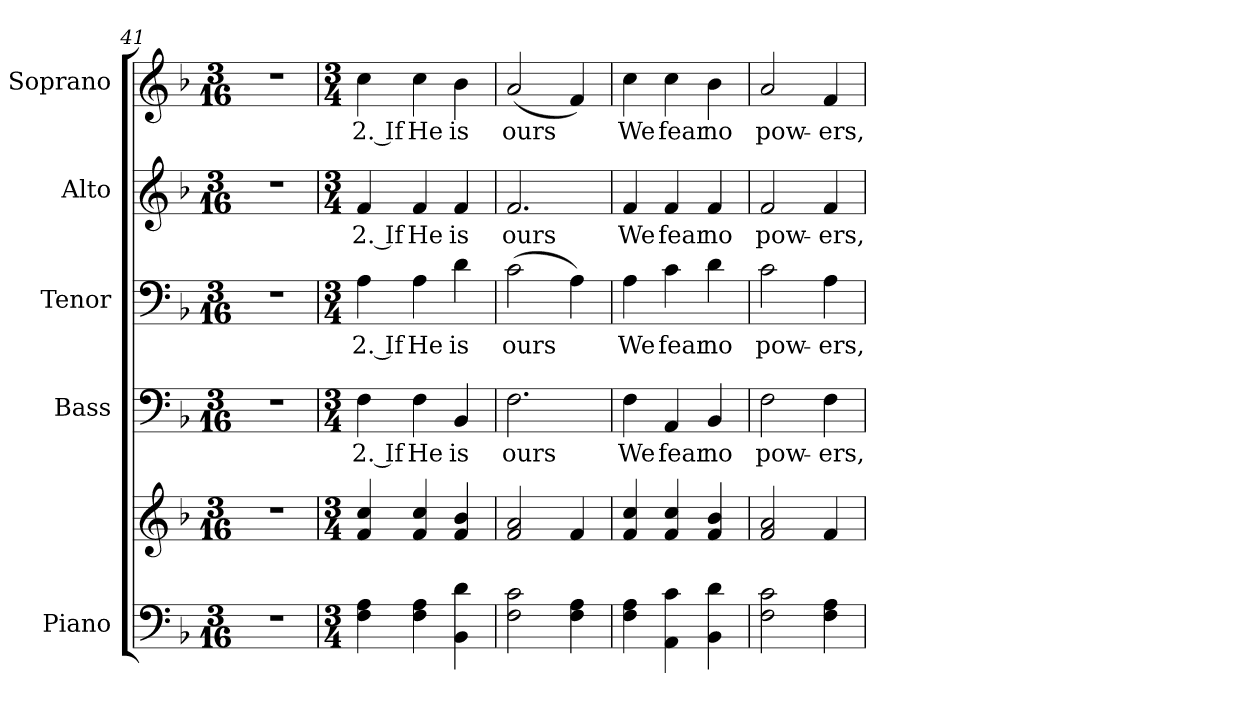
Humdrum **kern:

**kern	**kern	**kern	**text	**kern	**text	**kern	**text	**kern	**text
*part5	*part5	*part4	*part4	*part3	*part3	*part2	*part2	*part1	*part1
*staff6	*staff5	*staff4	*staff4	*staff3	*staff3	*staff2	*staff2	*staff1	*staff1
*I"Piano	*	*I"Bass	*	*I"Tenor	*	*I"Alto	*	*I"Soprano	*
*I'Pno.	*	*I'B.	*	*I'T.	*	*I'A.	*	*I'S.	*
!!LO:PB:g=z
*clefF4	*clefG2	*clefF4	*	*clefF4	*	*clefG2	*	*clefG2	*
*k[b-]	*k[b-]	*k[b-]	*	*k[b-]	*	*k[b-]	*	*k[b-]	*
*F:	*F:	*F:	*	*F:	*	*F:	*	*F:	*
*M3/16	*M3/16	*M3/16	*	*M3/16	*	*M3/16	*	*M3/16	*
=41	=41	=41	=41	=41	=41	=41	=41	=41	=41
!LO:N:vis=1	!LO:N:vis=1	!LO:N:vis=1	!	!LO:N:vis=1	!	!LO:N:vis=1	!	!LO:N:vis=1	!
8.r	8.r	8.r	.	8.r	.	8.r	.	8.r	.
=42	=42	=42	=42	=42	=42	=42	=42	=42	=42
*M3/4	*M3/4	*M3/4	*	*M3/4	*	*M3/4	*	*M3/4	*
!	!	!	!LO:LY:b:color=#000000	!	!	!	!	!	!
!	!	!	!	!	!LO:LY:b:color=#000000	!	!	!	!
!	!	!	!	!	!	!	!LO:LY:b:color=#000000	!	!
!	!	!	!	!	!	!	!	!	!LO:LY:b:color=#000000
4Fi\ 4Ai	4fi/ 4cci	4Fi\	2. If	4Ai\	2. If	4fi/	2. If	4cci\	2. If
!	!	!	!LO:LY:b:color=#000000	!	!	!	!	!	!
!	!	!	!	!	!LO:LY:b:color=#000000	!	!	!	!
!	!	!	!	!	!	!	!LO:LY:b:color=#000000	!	!
!	!	!	!	!	!	!	!	!	!LO:LY:b:color=#000000
4Fi\ 4Ai	4fi/ 4cci	4Fi\	He	4Ai\	He	4fi/	He	4cci\	He
!	!	!	!LO:LY:b:color=#000000	!	!	!	!	!	!
!	!	!	!	!	!LO:LY:b:color=#000000	!	!	!	!
!	!	!	!	!	!	!	!LO:LY:b:color=#000000	!	!
!	!	!	!	!	!	!	!	!	!LO:LY:b:color=#000000
4BB-i\ 4di	4fi/ 4b-i	4BB-i/	is	4di\	is	4fi/	is	4b-i\	is
=43	=43	=43	=43	=43	=43	=43	=43	=43	=43
!	!	!	!LO:LY:b:color=#000000	!	!	!	!	!	!
!	!	!	!	!	!LO:LY:b:color=#000000	!	!	!	!
!	!	!	!	!	!	!	!LO:LY:b:color=#000000	!	!
!	!	!	!	!	!	!	!	!	!LO:LY:b:color=#000000
2Fi\ 2ci	2fi/ 2ai	2.Fi\	ours	(2ci\	ours	2.fi/	ours	(2ai/	ours
4Fi\ 4Ai	4fi/	.	.	4Ai\)	.	.	.	4fi/)	.
=44	=44	=44	=44	=44	=44	=44	=44	=44	=44
!	!	!	!LO:LY:b:color=#000000	!	!	!	!	!	!
!	!	!	!	!	!LO:LY:b:color=#000000	!	!	!	!
!	!	!	!	!	!	!	!LO:LY:b:color=#000000	!	!
!	!	!	!	!	!	!	!	!	!LO:LY:b:color=#000000
4Fi\ 4Ai	4fi/ 4cci	4Fi\	We	4Ai\	We	4fi/	We	4cci\	We
!	!	!	!LO:LY:b:color=#000000	!	!	!	!	!	!
!	!	!	!	!	!LO:LY:b:color=#000000	!	!	!	!
!	!	!	!	!	!	!	!LO:LY:b:color=#000000	!	!
!	!	!	!	!	!	!	!	!	!LO:LY:b:color=#000000
4AAi\ 4ci	4fi/ 4cci	4AAi/	fear	4ci\	fear	4fi/	fear	4cci\	fear
!	!	!	!LO:LY:b:color=#000000	!	!	!	!	!	!
!	!	!	!	!	!LO:LY:b:color=#000000	!	!	!	!
!	!	!	!	!	!	!	!LO:LY:b:color=#000000	!	!
!	!	!	!	!	!	!	!	!	!LO:LY:b:color=#000000
4BB-i\ 4di	4fi/ 4b-i	4BB-i/	no	4di\	no	4fi/	no	4b-i\	no
!!LO:PB:g=z
=45	=45	=45	=45	=45	=45	=45	=45	=45	=45
!	!	!	!LO:LY:b:color=#000000	!	!	!	!	!	!
!	!	!	!	!	!LO:LY:b:color=#000000	!	!	!	!
!	!	!	!	!	!	!	!LO:LY:b:color=#000000	!	!
!	!	!	!	!	!	!	!	!	!LO:LY:b:color=#000000
2Fi\ 2ci	2fi/ 2ai	2Fi\	pow-	2ci\	pow-	2fi/	pow-	2ai/	pow-
!	!	!	!LO:LY:b:color=#000000	!	!	!	!	!	!
!	!	!	!	!	!LO:LY:b:color=#000000	!	!	!	!
!	!	!	!	!	!	!	!LO:LY:b:color=#000000	!	!
!	!	!	!	!	!	!	!	!	!LO:LY:b:color=#000000
4Fi\ 4Ai	4fi/	4Fi\	-ers,	4Ai\	-ers,	4fi/	-ers,	4fi/	-ers,
=	=	=	=	=	=	=	=	=	=
*-	*-	*-	*-	*-	*-	*-	*-	*-	*-
